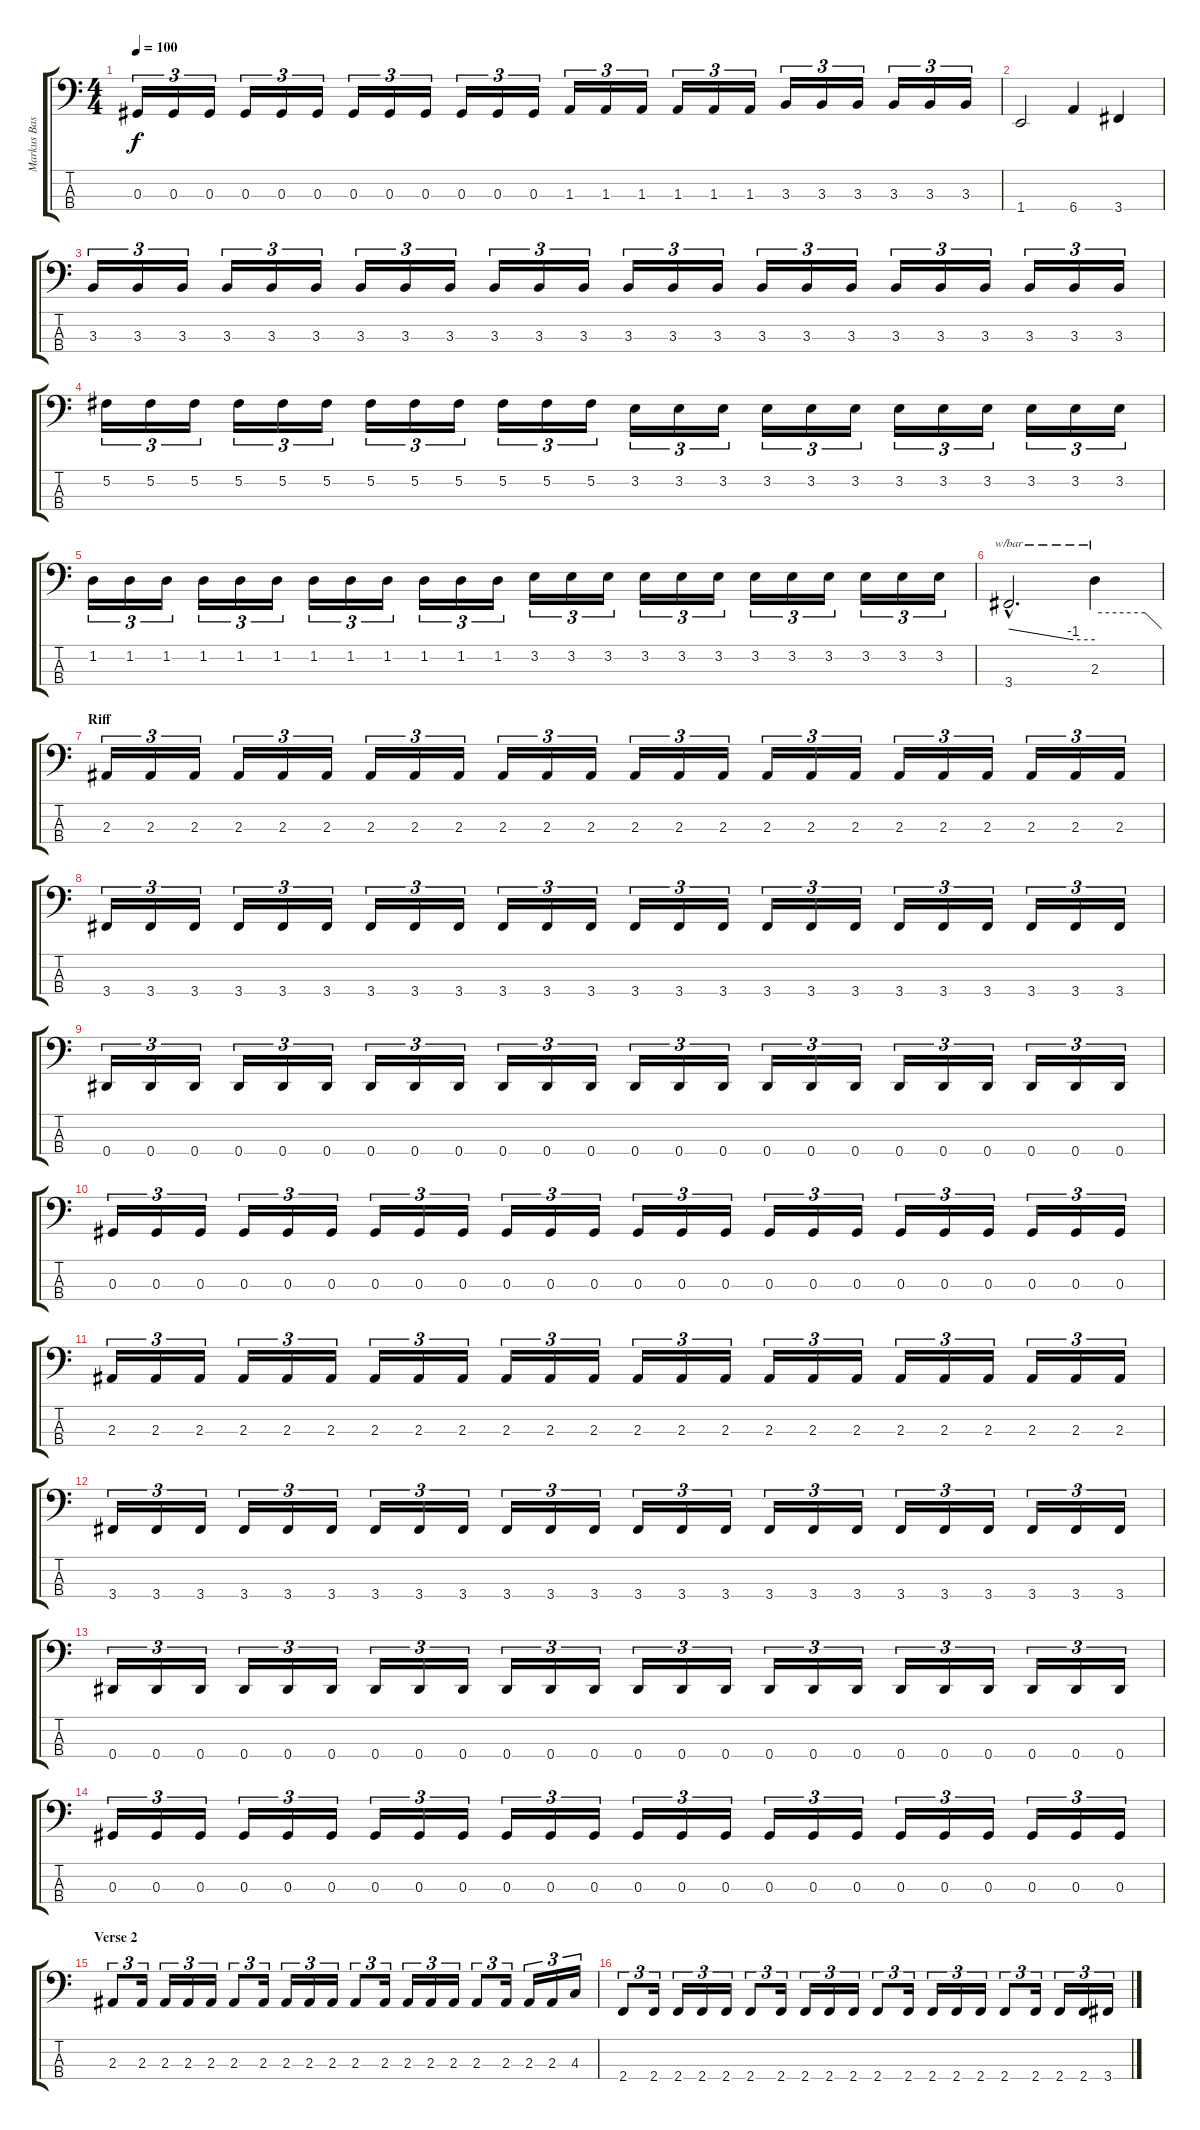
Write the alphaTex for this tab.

\track ("Markus Bass" "Markus Bas") {instrument electricbassfinger}
\staff {score tabs}
\tuning (Gb2 Db2 Ab1 Eb1) {hide}
\ts (4 4)
\tempo 100
\clef f4
\ks c
0.3.16{tu (3 2) dy f} 0.3.16{tu (3 2)} 0.3.16{tu (3 2)} 0.3.16{tu (3 2)} 0.3.16{tu (3 2)} 0.3.16{tu (3 2)} 0.3.16{tu (3 2)} 0.3.16{tu (3 2)} 0.3.16{tu (3 2)} 0.3.16{tu (3 2)} 0.3.16{tu (3 2)} 0.3.16{tu (3 2)} 1.3.16{tu (3 2)} 1.3.16{tu (3 2)} 1.3.16{tu (3 2)} 1.3.16{tu (3 2)} 1.3.16{tu (3 2)} 1.3.16{tu (3 2)} 3.3.16{tu (3 2)} 3.3.16{tu (3 2)} 3.3.16{tu (3 2)} 3.3.16{tu (3 2)} 3.3.16{tu (3 2)} 3.3.16{tu (3 2)} |
1.4.2 6.4.4 3.4.4 |
3.3.16{tu (3 2)} 3.3.16{tu (3 2)} 3.3.16{tu (3 2)} 3.3.16{tu (3 2)} 3.3.16{tu (3 2)} 3.3.16{tu (3 2)} 3.3.16{tu (3 2)} 3.3.16{tu (3 2)} 3.3.16{tu (3 2)} 3.3.16{tu (3 2)} 3.3.16{tu (3 2)} 3.3.16{tu (3 2)} 3.3.16{tu (3 2)} 3.3.16{tu (3 2)} 3.3.16{tu (3 2)} 3.3.16{tu (3 2)} 3.3.16{tu (3 2)} 3.3.16{tu (3 2)} 3.3.16{tu (3 2)} 3.3.16{tu (3 2)} 3.3.16{tu (3 2)} 3.3.16{tu (3 2)} 3.3.16{tu (3 2)} 3.3.16{tu (3 2)} |
5.2.16{tu (3 2)} 5.2.16{tu (3 2)} 5.2.16{tu (3 2)} 5.2.16{tu (3 2)} 5.2.16{tu (3 2)} 5.2.16{tu (3 2)} 5.2.16{tu (3 2)} 5.2.16{tu (3 2)} 5.2.16{tu (3 2)} 5.2.16{tu (3 2)} 5.2.16{tu (3 2)} 5.2.16{tu (3 2)} 3.2.16{tu (3 2)} 3.2.16{tu (3 2)} 3.2.16{tu (3 2)} 3.2.16{tu (3 2)} 3.2.16{tu (3 2)} 3.2.16{tu (3 2)} 3.2.16{tu (3 2)} 3.2.16{tu (3 2)} 3.2.16{tu (3 2)} 3.2.16{tu (3 2)} 3.2.16{tu (3 2)} 3.2.16{tu (3 2)} |
1.2.16{tu (3 2)} 1.2.16{tu (3 2)} 1.2.16{tu (3 2)} 1.2.16{tu (3 2)} 1.2.16{tu (3 2)} 1.2.16{tu (3 2)} 1.2.16{tu (3 2)} 1.2.16{tu (3 2)} 1.2.16{tu (3 2)} 1.2.16{tu (3 2)} 1.2.16{tu (3 2)} 1.2.16{tu (3 2)} 3.2.16{tu (3 2)} 3.2.16{tu (3 2)} 3.2.16{tu (3 2)} 3.2.16{tu (3 2)} 3.2.16{tu (3 2)} 3.2.16{tu (3 2)} 3.2.16{tu (3 2)} 3.2.16{tu (3 2)} 3.2.16{tu (3 2)} 3.2.16{tu (3 2)} 3.2.16{tu (3 2)} 3.2.16{tu (3 2)} |
3.4{hac}.2{d tbe (custom default 0 0 45 -4 60 -4)} 2.3.4{tbe (custom default 0 8 45 8 60 0)} |
\section ("" "Riff")
2.3.16{tu (3 2)} 2.3.16{tu (3 2)} 2.3.16{tu (3 2)} 2.3.16{tu (3 2)} 2.3.16{tu (3 2)} 2.3.16{tu (3 2)} 2.3.16{tu (3 2)} 2.3.16{tu (3 2)} 2.3.16{tu (3 2)} 2.3.16{tu (3 2)} 2.3.16{tu (3 2)} 2.3.16{tu (3 2)} 2.3.16{tu (3 2)} 2.3.16{tu (3 2)} 2.3.16{tu (3 2)} 2.3.16{tu (3 2)} 2.3.16{tu (3 2)} 2.3.16{tu (3 2)} 2.3.16{tu (3 2)} 2.3.16{tu (3 2)} 2.3.16{tu (3 2)} 2.3.16{tu (3 2)} 2.3.16{tu (3 2)} 2.3.16{tu (3 2)} |
3.4.16{tu (3 2)} 3.4.16{tu (3 2)} 3.4.16{tu (3 2)} 3.4.16{tu (3 2)} 3.4.16{tu (3 2)} 3.4.16{tu (3 2)} 3.4.16{tu (3 2)} 3.4.16{tu (3 2)} 3.4.16{tu (3 2)} 3.4.16{tu (3 2)} 3.4.16{tu (3 2)} 3.4.16{tu (3 2)} 3.4.16{tu (3 2)} 3.4.16{tu (3 2)} 3.4.16{tu (3 2)} 3.4.16{tu (3 2)} 3.4.16{tu (3 2)} 3.4.16{tu (3 2)} 3.4.16{tu (3 2)} 3.4.16{tu (3 2)} 3.4.16{tu (3 2)} 3.4.16{tu (3 2)} 3.4.16{tu (3 2)} 3.4.16{tu (3 2)} |
0.4.16{tu (3 2)} 0.4.16{tu (3 2)} 0.4.16{tu (3 2)} 0.4.16{tu (3 2)} 0.4.16{tu (3 2)} 0.4.16{tu (3 2)} 0.4.16{tu (3 2)} 0.4.16{tu (3 2)} 0.4.16{tu (3 2)} 0.4.16{tu (3 2)} 0.4.16{tu (3 2)} 0.4.16{tu (3 2)} 0.4.16{tu (3 2)} 0.4.16{tu (3 2)} 0.4.16{tu (3 2)} 0.4.16{tu (3 2)} 0.4.16{tu (3 2)} 0.4.16{tu (3 2)} 0.4.16{tu (3 2)} 0.4.16{tu (3 2)} 0.4.16{tu (3 2)} 0.4.16{tu (3 2)} 0.4.16{tu (3 2)} 0.4.16{tu (3 2)} |
0.3.16{tu (3 2)} 0.3.16{tu (3 2)} 0.3.16{tu (3 2)} 0.3.16{tu (3 2)} 0.3.16{tu (3 2)} 0.3.16{tu (3 2)} 0.3.16{tu (3 2)} 0.3.16{tu (3 2)} 0.3.16{tu (3 2)} 0.3.16{tu (3 2)} 0.3.16{tu (3 2)} 0.3.16{tu (3 2)} 0.3.16{tu (3 2)} 0.3.16{tu (3 2)} 0.3.16{tu (3 2)} 0.3.16{tu (3 2)} 0.3.16{tu (3 2)} 0.3.16{tu (3 2)} 0.3.16{tu (3 2)} 0.3.16{tu (3 2)} 0.3.16{tu (3 2)} 0.3.16{tu (3 2)} 0.3.16{tu (3 2)} 0.3.16{tu (3 2)} |
2.3.16{tu (3 2)} 2.3.16{tu (3 2)} 2.3.16{tu (3 2)} 2.3.16{tu (3 2)} 2.3.16{tu (3 2)} 2.3.16{tu (3 2)} 2.3.16{tu (3 2)} 2.3.16{tu (3 2)} 2.3.16{tu (3 2)} 2.3.16{tu (3 2)} 2.3.16{tu (3 2)} 2.3.16{tu (3 2)} 2.3.16{tu (3 2)} 2.3.16{tu (3 2)} 2.3.16{tu (3 2)} 2.3.16{tu (3 2)} 2.3.16{tu (3 2)} 2.3.16{tu (3 2)} 2.3.16{tu (3 2)} 2.3.16{tu (3 2)} 2.3.16{tu (3 2)} 2.3.16{tu (3 2)} 2.3.16{tu (3 2)} 2.3.16{tu (3 2)} |
3.4.16{tu (3 2)} 3.4.16{tu (3 2)} 3.4.16{tu (3 2)} 3.4.16{tu (3 2)} 3.4.16{tu (3 2)} 3.4.16{tu (3 2)} 3.4.16{tu (3 2)} 3.4.16{tu (3 2)} 3.4.16{tu (3 2)} 3.4.16{tu (3 2)} 3.4.16{tu (3 2)} 3.4.16{tu (3 2)} 3.4.16{tu (3 2)} 3.4.16{tu (3 2)} 3.4.16{tu (3 2)} 3.4.16{tu (3 2)} 3.4.16{tu (3 2)} 3.4.16{tu (3 2)} 3.4.16{tu (3 2)} 3.4.16{tu (3 2)} 3.4.16{tu (3 2)} 3.4.16{tu (3 2)} 3.4.16{tu (3 2)} 3.4.16{tu (3 2)} |
0.4.16{tu (3 2)} 0.4.16{tu (3 2)} 0.4.16{tu (3 2)} 0.4.16{tu (3 2)} 0.4.16{tu (3 2)} 0.4.16{tu (3 2)} 0.4.16{tu (3 2)} 0.4.16{tu (3 2)} 0.4.16{tu (3 2)} 0.4.16{tu (3 2)} 0.4.16{tu (3 2)} 0.4.16{tu (3 2)} 0.4.16{tu (3 2)} 0.4.16{tu (3 2)} 0.4.16{tu (3 2)} 0.4.16{tu (3 2)} 0.4.16{tu (3 2)} 0.4.16{tu (3 2)} 0.4.16{tu (3 2)} 0.4.16{tu (3 2)} 0.4.16{tu (3 2)} 0.4.16{tu (3 2)} 0.4.16{tu (3 2)} 0.4.16{tu (3 2)} |
0.3.16{tu (3 2)} 0.3.16{tu (3 2)} 0.3.16{tu (3 2)} 0.3.16{tu (3 2)} 0.3.16{tu (3 2)} 0.3.16{tu (3 2)} 0.3.16{tu (3 2)} 0.3.16{tu (3 2)} 0.3.16{tu (3 2)} 0.3.16{tu (3 2)} 0.3.16{tu (3 2)} 0.3.16{tu (3 2)} 0.3.16{tu (3 2)} 0.3.16{tu (3 2)} 0.3.16{tu (3 2)} 0.3.16{tu (3 2)} 0.3.16{tu (3 2)} 0.3.16{tu (3 2)} 0.3.16{tu (3 2)} 0.3.16{tu (3 2)} 0.3.16{tu (3 2)} 0.3.16{tu (3 2)} 0.3.16{tu (3 2)} 0.3.16{tu (3 2)} |
\section ("" "Verse 2")
2.3.8{tu (3 2)} 2.3.16{tu (3 2)} 2.3.16{tu (3 2)} 2.3.16{tu (3 2)} 2.3.16{tu (3 2)} 2.3.8{tu (3 2)} 2.3.16{tu (3 2)} 2.3.16{tu (3 2)} 2.3.16{tu (3 2)} 2.3.16{tu (3 2)} 2.3.8{tu (3 2)} 2.3.16{tu (3 2)} 2.3.16{tu (3 2)} 2.3.16{tu (3 2)} 2.3.16{tu (3 2)} 2.3.8{tu (3 2)} 2.3.16{tu (3 2)} 2.3.16{tu (3 2)} 2.3.16{tu (3 2)} 4.3.16{tu (3 2)} |
2.4.8{tu (3 2)} 2.4.16{tu (3 2)} 2.4.16{tu (3 2)} 2.4.16{tu (3 2)} 2.4.16{tu (3 2)} 2.4.8{tu (3 2)} 2.4.16{tu (3 2)} 2.4.16{tu (3 2)} 2.4.16{tu (3 2)} 2.4.16{tu (3 2)} 2.4.8{tu (3 2)} 2.4.16{tu (3 2)} 2.4.16{tu (3 2)} 2.4.16{tu (3 2)} 2.4.16{tu (3 2)} 2.4.8{tu (3 2)} 2.4.16{tu (3 2)} 2.4.16{tu (3 2)} 2.4.16{tu (3 2)} 3.4.16{tu (3 2)}
